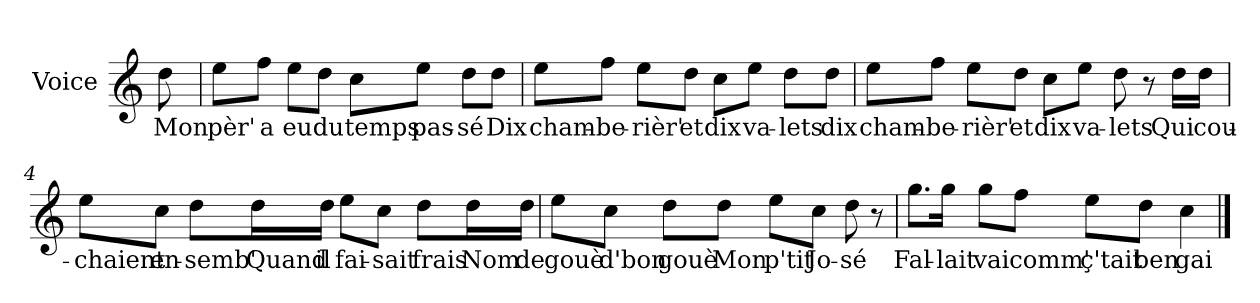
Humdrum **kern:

**kern	**text
*part1	*part1
*staff1	*staff1
*I"Voice	*
*I'V	*
*clefG2	*
*k[]	*
*C:	*
=	=
8dd\	Mon
=1	=1
8ee\L	pèr'
8ff\J	a
8ee\L	eu
8dd\J	du
8cc\L	temps
8ee\J	pas-
8dd\L	-sé
8dd\J	Dix
=2	=2
8ee\L	cham-
8ff\J	-be-
8ee\L	-rièr'
8dd\J	et
8cc\L	dix
8ee\J	va-
8dd\L	-lets
8dd\J	dix
!!LO:LB:g=z
=3	=3
8ee\L	cham-
8ff\J	-be-
8ee\L	-rièr'
8dd\J	et
8cc\L	dix
8ee\J	va-
8dd\	-lets
8r	.
16dd\LL	Qui
16dd\JJ	cou-
=4	=4
8ee\L	-chaient
8cc\J	en-
8dd\L	-semb'
16dd\L	Quand
16dd\JJ	il
8ee\L	fai-
8cc\J	-sait
8dd\L	frais
16dd\L	Nom
16dd\JJ	de
!!LO:LB:g=z
=5	=5
8ee\L	gouè
8cc\J	d'bon
8dd\L	gouè
8dd\J	Mon
8ee\L	p'tit
8cc\J	Jo-
8dd\	-sé
8r	.
=6	=6
8.gg\L	Fal-
16gg\Jk	-lait
8gg\L	vai
8ff\J	comm'
8ee\L	ç'tait
8dd\J	ben
4cc\	gai
==	==
*-	*-
